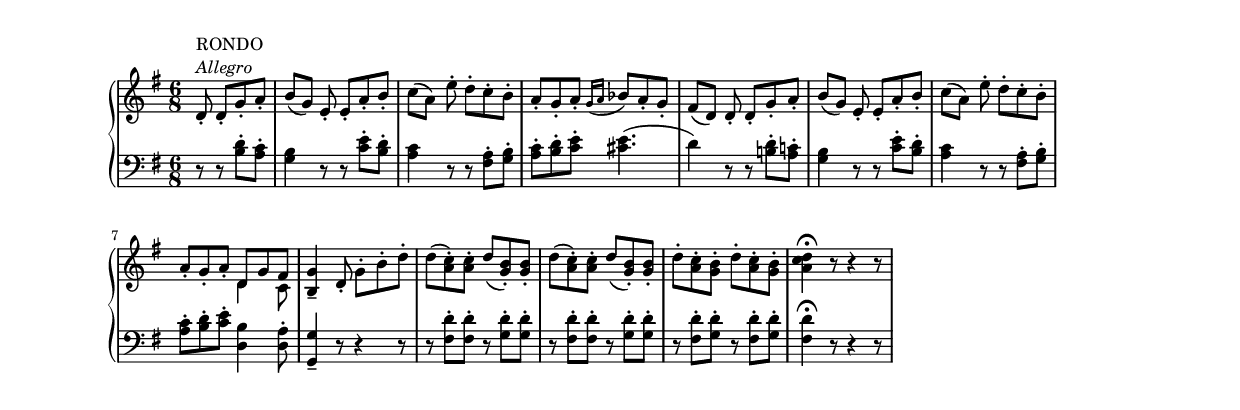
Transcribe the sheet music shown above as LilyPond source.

\version "2.11.38"
\include "english.ly"
#(set-global-staff-size 15)
\paper{
  ragged-right=##t
  line-width=17\cm
  indent=0\cm
}
 
% NR 1.3 Expressive marks

% L. v. Beethoven, Op. 49 no. 1 
% Piano sonata 19 - "Leichte Sonate"
% measures 1 - 12

%\layout {
%   \context {
%      \Score
%      \override SpacingSpanner #'base-shortest-duration = 
%         #(ly:make-moment 1 20) 
%   }
%}

\new PianoStaff <<

   % RH Staff
   \new Staff {
      \clef treble
      \key g \major
      \time 6/8
      \partial 2
      \once \override TextScript #'staff-padding = #2
      d'8 \staccato
      ^ \markup { \column {
         "RONDO"
         \italic "Allegro" } }
      d'8 \staccato
      g'8 \staccato
      a'8 \staccato

      |

      b'8 [ (
      g'8 ] )
      e'8 \staccato
      e' \staccato
      a'8 \staccato
      b'8 \staccato

      |

      c''8 [ (
      a'8 ] )
      e''8 \staccato
      d''8 \staccato
      c''8 \staccato
      b'8 \staccato

      |

      a'8 \staccato
      g'8 \staccato
      a'8 \staccato
      \acciaccatura { g'16 [ a'16 ] }
      bf'8
      a'8 \staccato
      g'8 \staccato

      |

      fs'8 [ (
      d'8 ] )
      d'8 \staccato
      d'8 \staccato
      g'8 \staccato
      a'8 \staccato

      |

      b'8 [ (
      g'8 ] )
      e'8 \staccato
      e'8 \staccato
      a'8 \staccato
      b'8 \staccato

      |

      c''8 [ (
      a'8 ] )
      e''8 \staccato
      d''8 \staccato
      c''8 \staccato
      b'8 \staccato

      |

      a'8 \staccato
      g'8 \staccato
      a'8 \staccato
      <<
         {
            \voiceOne
            d'8
            g'8
            fs'8
            \oneVoice
         }
         \new Voice {
            \voiceTwo
            d'4
            c'8
            \oneVoice
         }
      >>

      |

      <b g'>4 \tenuto
      d'8 \staccato
      g'8 \staccato
      b'8 \staccato
      d''8 \staccato

      |

      d''8 (
      <c'' a'>8 \staccato )
      <c'' a'>8 \staccato
      d''8 (
      <b' g'>8 \staccato )
      <b' g'>8 \staccato

      |

      d''8 (
      <c'' a'>8 \staccato )
      <c'' a'>8 \staccato
      d''8 (
      <b' g'>8 \staccato )
      <b' g'>8 \staccato

      |

      d''8 \staccato
      <c'' a'>8 \staccato
      <b' g'>8 \staccato
      d'' \staccato
      <c'' a'>8 \staccato
      <b' g'>8 \staccato

      |

      <d'' c'' a'>4 \fermata
      r8 r4 r8
   }

   % LH Staff
   \new Staff {
      \clef bass
      \key g \major
      \time 6/8
      \partial 2
      r8
      r8
      <d' b>8 \staccato
      <c' a>8 \staccato

      |

      <b g>4
      r8
      r8
      <e' c'>8 \staccato
      <d' b>8 \staccato

      |

      <c' a>4
      r8
      r8
      <a fs>8 \staccato
      <b g>8 \staccato

      |

      <c' a>8 \staccato
      <b d'>8 \staccato
      <e' c'>8 \staccato
      <e' cs'>4. (

      |

      d'4 )
      r8
      r8
      <d' b!>8 \staccato
      <c'! a>8 \staccato

      |

      <b g>4
      r8
      r8
      <e' c'>8 \staccato
      <d' b>8 \staccato

      |

      <c' a>4
      r8
      r8
      <a fs>8 \staccato
      <b g>8 \staccato 

      |

      <c' a>8 \staccato
      <d' b>8 \staccato
      <e' c'>8 \staccato
      <b d>4
      <a d>8 \staccato

      |

      <g g,>4 \tenuto
      r8
      r4
      r8

      |

      r8
      <d' fs>8 \staccato
      <d' fs>8 \staccato
      r8
      <d' g>8 \staccato
      <d' g>8 \staccato

      |

      r8
      <d' fs>8 \staccato
      <d' fs>8 \staccato
      r8
      <d' g>8 \staccato
      <d' g>8 \staccato

      |

      r8
      <d' fs>8 \staccato
      <d' g>8 \staccato
      r8
      <d' fs>8 \staccato
      <d' g>8 \staccato

      |

      <d' fs>4 \fermata
      r8 r4 r8
   }

>>
